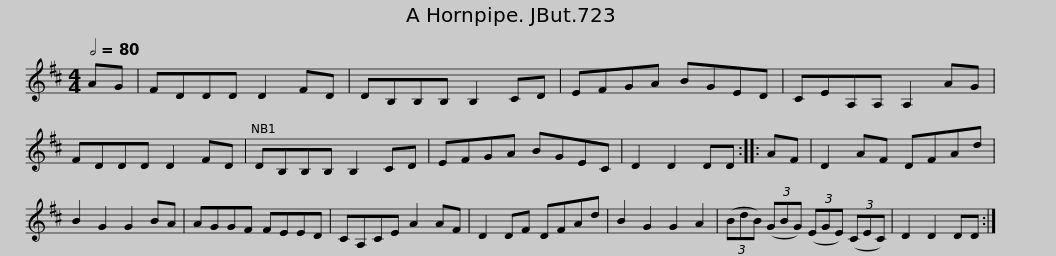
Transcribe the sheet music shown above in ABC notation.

X:1
L:1/8
Q:1/2=80
M:4/4
I:linebreak $
K:D
V:1 treble
V:1
 AG | FDDD D2 FD | DB,B,B, B,2 CD | EFGA BGED | CEA,A, A,2 AG | %5
 FDDD D2 FD |$ DB,B,B, B,2 CD | EFGA BGEC | D2 D2 DD :: AF | %10
 D2 AF DFAd | B2 G2 G2 BA | AGGF FEED |$ CA,CE A2 AF | D2 DF DFAd | %15
 B2 G2 G2 A2 | (3(BdB) (3(GBG) (3(EGE) (3(CEC) | D2 D2 DD :| %18
